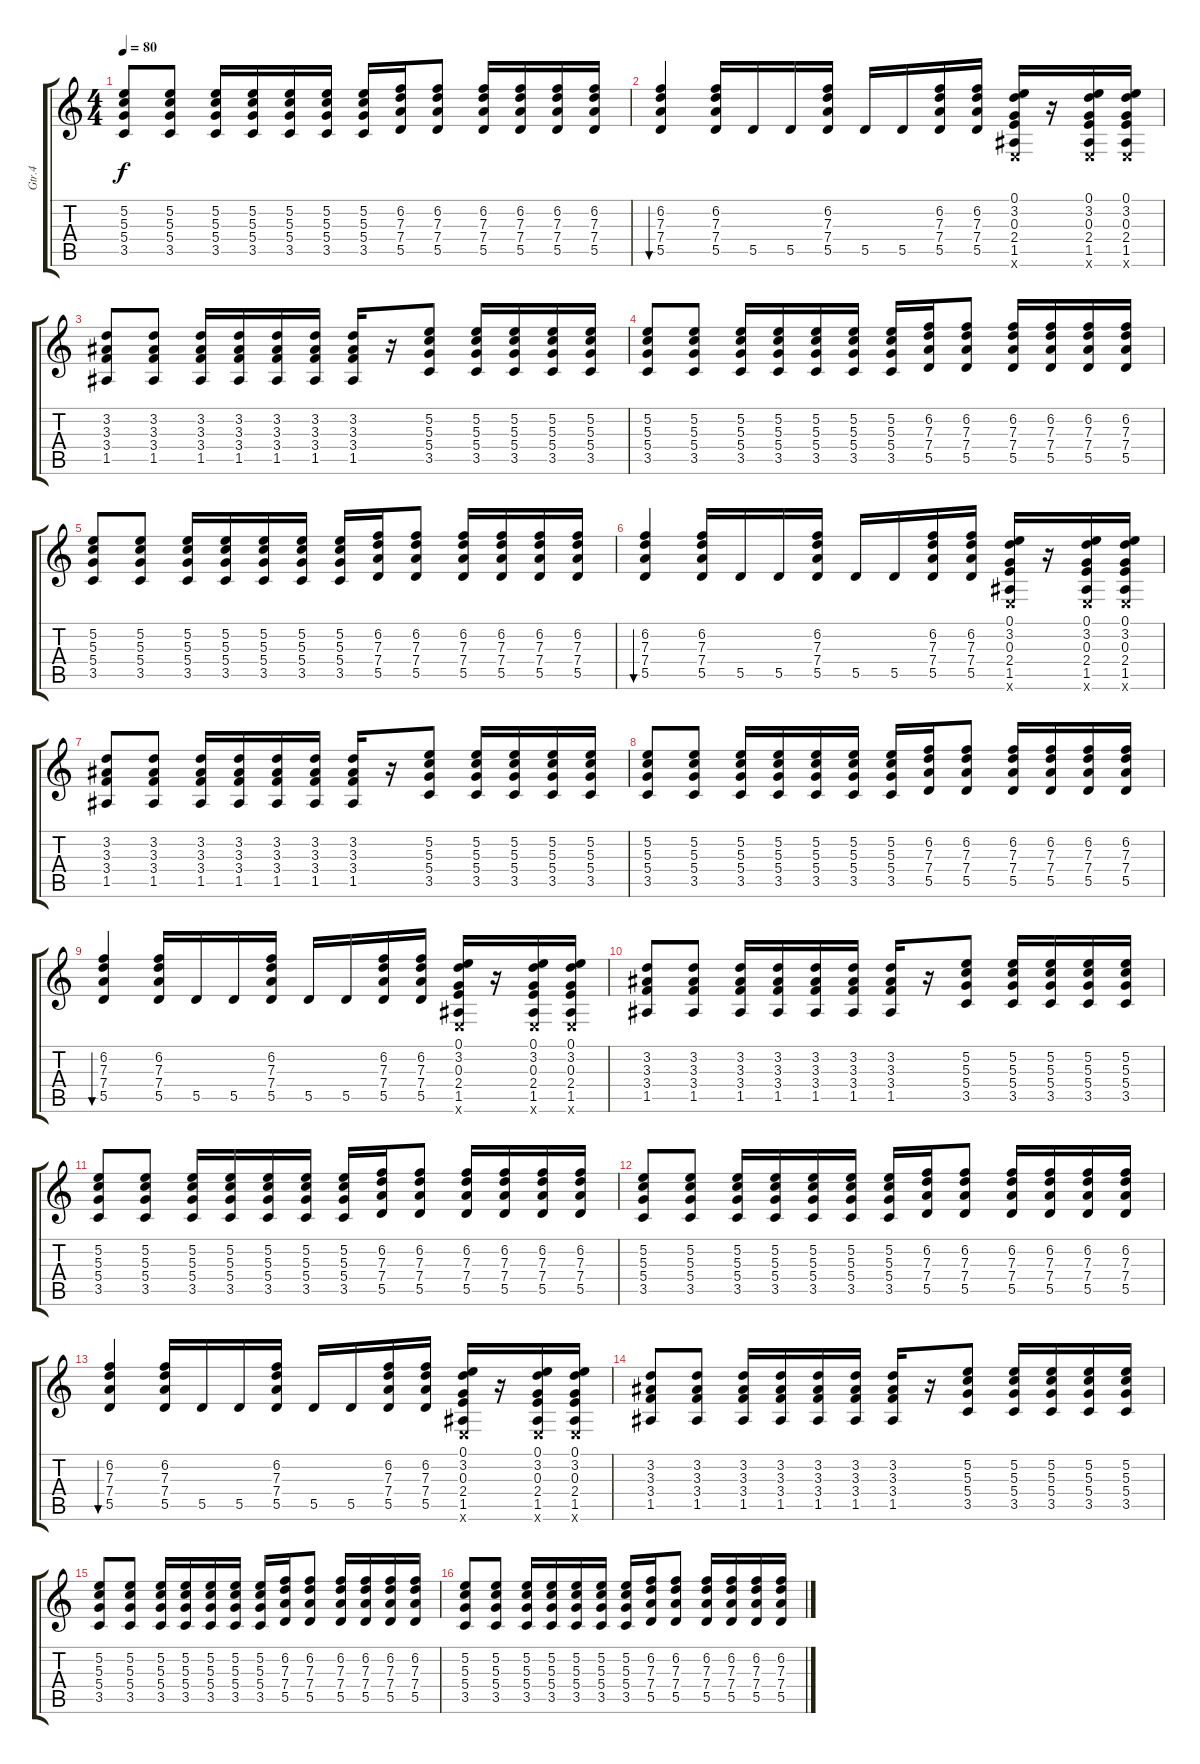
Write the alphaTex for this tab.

\track ("Gtr.4" "Gtr.4") {instrument acousticguitarnylon}
\staff {score tabs}
\tuning (E4 B3 G3 D3 A2 E2) {hide}
\ts (4 4)
\tempo 80
\clef g2
\ks c
(5.2 5.3 5.4 3.5).8{dy f} (5.2 5.3 5.4 3.5).8 (5.2 5.3 5.4 3.5).16 (5.2 5.3 5.4 3.5).16 (5.2 5.3 5.4 3.5).16 (5.2 5.3 5.4 3.5).16 (5.2 5.3 5.4 3.5).16 (6.2 7.3 7.4 5.5).16 (6.2 7.3 7.4 5.5).8 (6.2 7.3 7.4 5.5).16 (6.2 7.3 7.4 5.5).16 (6.2 7.3 7.4 5.5).16 (6.2 7.3 7.4 5.5).16 |
(6.2 7.3 7.4 5.5).4{bu 240} (6.2 7.3 7.4 5.5).16 5.5.16 5.5.16 (6.2 7.3 7.4 5.5).16 5.5.16 5.5.16 (6.2 7.3 7.4 5.5).16 (6.2 7.3 7.4 5.5).16 (0.1 3.2 0.3 2.4 1.5 0.6{x}).16 r.16 (0.1 3.2 0.3 2.4 1.5 0.6{x}).16 (0.1 3.2 0.3 2.4 1.5 0.6{x}).16 |
(3.2 3.3 3.4 1.5).8 (3.2 3.3 3.4 1.5).8 (3.2 3.3 3.4 1.5).16 (3.2 3.3 3.4 1.5).16 (3.2 3.3 3.4 1.5).16 (3.2 3.3 3.4 1.5).16 (3.2 3.3 3.4 1.5).16 r.16 (5.2 5.3 5.4 3.5).8 (5.2 5.3 5.4 3.5).16 (5.2 5.3 5.4 3.5).16 (5.2 5.3 5.4 3.5).16 (5.2 5.3 5.4 3.5).16 |
(5.2 5.3 5.4 3.5).8 (5.2 5.3 5.4 3.5).8 (5.2 5.3 5.4 3.5).16 (5.2 5.3 5.4 3.5).16 (5.2 5.3 5.4 3.5).16 (5.2 5.3 5.4 3.5).16 (5.2 5.3 5.4 3.5).16 (6.2 7.3 7.4 5.5).16 (6.2 7.3 7.4 5.5).8 (6.2 7.3 7.4 5.5).16 (6.2 7.3 7.4 5.5).16 (6.2 7.3 7.4 5.5).16 (6.2 7.3 7.4 5.5).16 |
(5.2 5.3 5.4 3.5).8 (5.2 5.3 5.4 3.5).8 (5.2 5.3 5.4 3.5).16 (5.2 5.3 5.4 3.5).16 (5.2 5.3 5.4 3.5).16 (5.2 5.3 5.4 3.5).16 (5.2 5.3 5.4 3.5).16 (6.2 7.3 7.4 5.5).16 (6.2 7.3 7.4 5.5).8 (6.2 7.3 7.4 5.5).16 (6.2 7.3 7.4 5.5).16 (6.2 7.3 7.4 5.5).16 (6.2 7.3 7.4 5.5).16 |
(6.2 7.3 7.4 5.5).4{bu 240} (6.2 7.3 7.4 5.5).16 5.5.16 5.5.16 (6.2 7.3 7.4 5.5).16 5.5.16 5.5.16 (6.2 7.3 7.4 5.5).16 (6.2 7.3 7.4 5.5).16 (0.1 3.2 0.3 2.4 1.5 0.6{x}).16 r.16 (0.1 3.2 0.3 2.4 1.5 0.6{x}).16 (0.1 3.2 0.3 2.4 1.5 0.6{x}).16 |
(3.2 3.3 3.4 1.5).8 (3.2 3.3 3.4 1.5).8 (3.2 3.3 3.4 1.5).16 (3.2 3.3 3.4 1.5).16 (3.2 3.3 3.4 1.5).16 (3.2 3.3 3.4 1.5).16 (3.2 3.3 3.4 1.5).16 r.16 (5.2 5.3 5.4 3.5).8 (5.2 5.3 5.4 3.5).16 (5.2 5.3 5.4 3.5).16 (5.2 5.3 5.4 3.5).16 (5.2 5.3 5.4 3.5).16 |
(5.2 5.3 5.4 3.5).8 (5.2 5.3 5.4 3.5).8 (5.2 5.3 5.4 3.5).16 (5.2 5.3 5.4 3.5).16 (5.2 5.3 5.4 3.5).16 (5.2 5.3 5.4 3.5).16 (5.2 5.3 5.4 3.5).16 (6.2 7.3 7.4 5.5).16 (6.2 7.3 7.4 5.5).8 (6.2 7.3 7.4 5.5).16 (6.2 7.3 7.4 5.5).16 (6.2 7.3 7.4 5.5).16 (6.2 7.3 7.4 5.5).16 |
(6.2 7.3 7.4 5.5).4{bu 240} (6.2 7.3 7.4 5.5).16 5.5.16 5.5.16 (6.2 7.3 7.4 5.5).16 5.5.16 5.5.16 (6.2 7.3 7.4 5.5).16 (6.2 7.3 7.4 5.5).16 (0.1 3.2 0.3 2.4 1.5 0.6{x}).16 r.16 (0.1 3.2 0.3 2.4 1.5 0.6{x}).16 (0.1 3.2 0.3 2.4 1.5 0.6{x}).16 |
(3.2 3.3 3.4 1.5).8 (3.2 3.3 3.4 1.5).8 (3.2 3.3 3.4 1.5).16 (3.2 3.3 3.4 1.5).16 (3.2 3.3 3.4 1.5).16 (3.2 3.3 3.4 1.5).16 (3.2 3.3 3.4 1.5).16 r.16 (5.2 5.3 5.4 3.5).8 (5.2 5.3 5.4 3.5).16 (5.2 5.3 5.4 3.5).16 (5.2 5.3 5.4 3.5).16 (5.2 5.3 5.4 3.5).16 |
(5.2 5.3 5.4 3.5).8 (5.2 5.3 5.4 3.5).8 (5.2 5.3 5.4 3.5).16 (5.2 5.3 5.4 3.5).16 (5.2 5.3 5.4 3.5).16 (5.2 5.3 5.4 3.5).16 (5.2 5.3 5.4 3.5).16 (6.2 7.3 7.4 5.5).16 (6.2 7.3 7.4 5.5).8 (6.2 7.3 7.4 5.5).16 (6.2 7.3 7.4 5.5).16 (6.2 7.3 7.4 5.5).16 (6.2 7.3 7.4 5.5).16 |
(5.2 5.3 5.4 3.5).8 (5.2 5.3 5.4 3.5).8 (5.2 5.3 5.4 3.5).16 (5.2 5.3 5.4 3.5).16 (5.2 5.3 5.4 3.5).16 (5.2 5.3 5.4 3.5).16 (5.2 5.3 5.4 3.5).16 (6.2 7.3 7.4 5.5).16 (6.2 7.3 7.4 5.5).8 (6.2 7.3 7.4 5.5).16 (6.2 7.3 7.4 5.5).16 (6.2 7.3 7.4 5.5).16 (6.2 7.3 7.4 5.5).16 |
(6.2 7.3 7.4 5.5).4{bu 240} (6.2 7.3 7.4 5.5).16 5.5.16 5.5.16 (6.2 7.3 7.4 5.5).16 5.5.16 5.5.16 (6.2 7.3 7.4 5.5).16 (6.2 7.3 7.4 5.5).16 (0.1 3.2 0.3 2.4 1.5 0.6{x}).16 r.16 (0.1 3.2 0.3 2.4 1.5 0.6{x}).16 (0.1 3.2 0.3 2.4 1.5 0.6{x}).16 |
(3.2 3.3 3.4 1.5).8 (3.2 3.3 3.4 1.5).8 (3.2 3.3 3.4 1.5).16 (3.2 3.3 3.4 1.5).16 (3.2 3.3 3.4 1.5).16 (3.2 3.3 3.4 1.5).16 (3.2 3.3 3.4 1.5).16 r.16 (5.2 5.3 5.4 3.5).8 (5.2 5.3 5.4 3.5).16 (5.2 5.3 5.4 3.5).16 (5.2 5.3 5.4 3.5).16 (5.2 5.3 5.4 3.5).16 |
(5.2 5.3 5.4 3.5).8 (5.2 5.3 5.4 3.5).8 (5.2 5.3 5.4 3.5).16 (5.2 5.3 5.4 3.5).16 (5.2 5.3 5.4 3.5).16 (5.2 5.3 5.4 3.5).16 (5.2 5.3 5.4 3.5).16 (6.2 7.3 7.4 5.5).16 (6.2 7.3 7.4 5.5).8 (6.2 7.3 7.4 5.5).16 (6.2 7.3 7.4 5.5).16 (6.2 7.3 7.4 5.5).16 (6.2 7.3 7.4 5.5).16 |
(5.2 5.3 5.4 3.5).8 (5.2 5.3 5.4 3.5).8 (5.2 5.3 5.4 3.5).16 (5.2 5.3 5.4 3.5).16 (5.2 5.3 5.4 3.5).16 (5.2 5.3 5.4 3.5).16 (5.2 5.3 5.4 3.5).16 (6.2 7.3 7.4 5.5).16 (6.2 7.3 7.4 5.5).8 (6.2 7.3 7.4 5.5).16 (6.2 7.3 7.4 5.5).16 (6.2 7.3 7.4 5.5).16 (6.2 7.3 7.4 5.5).16
